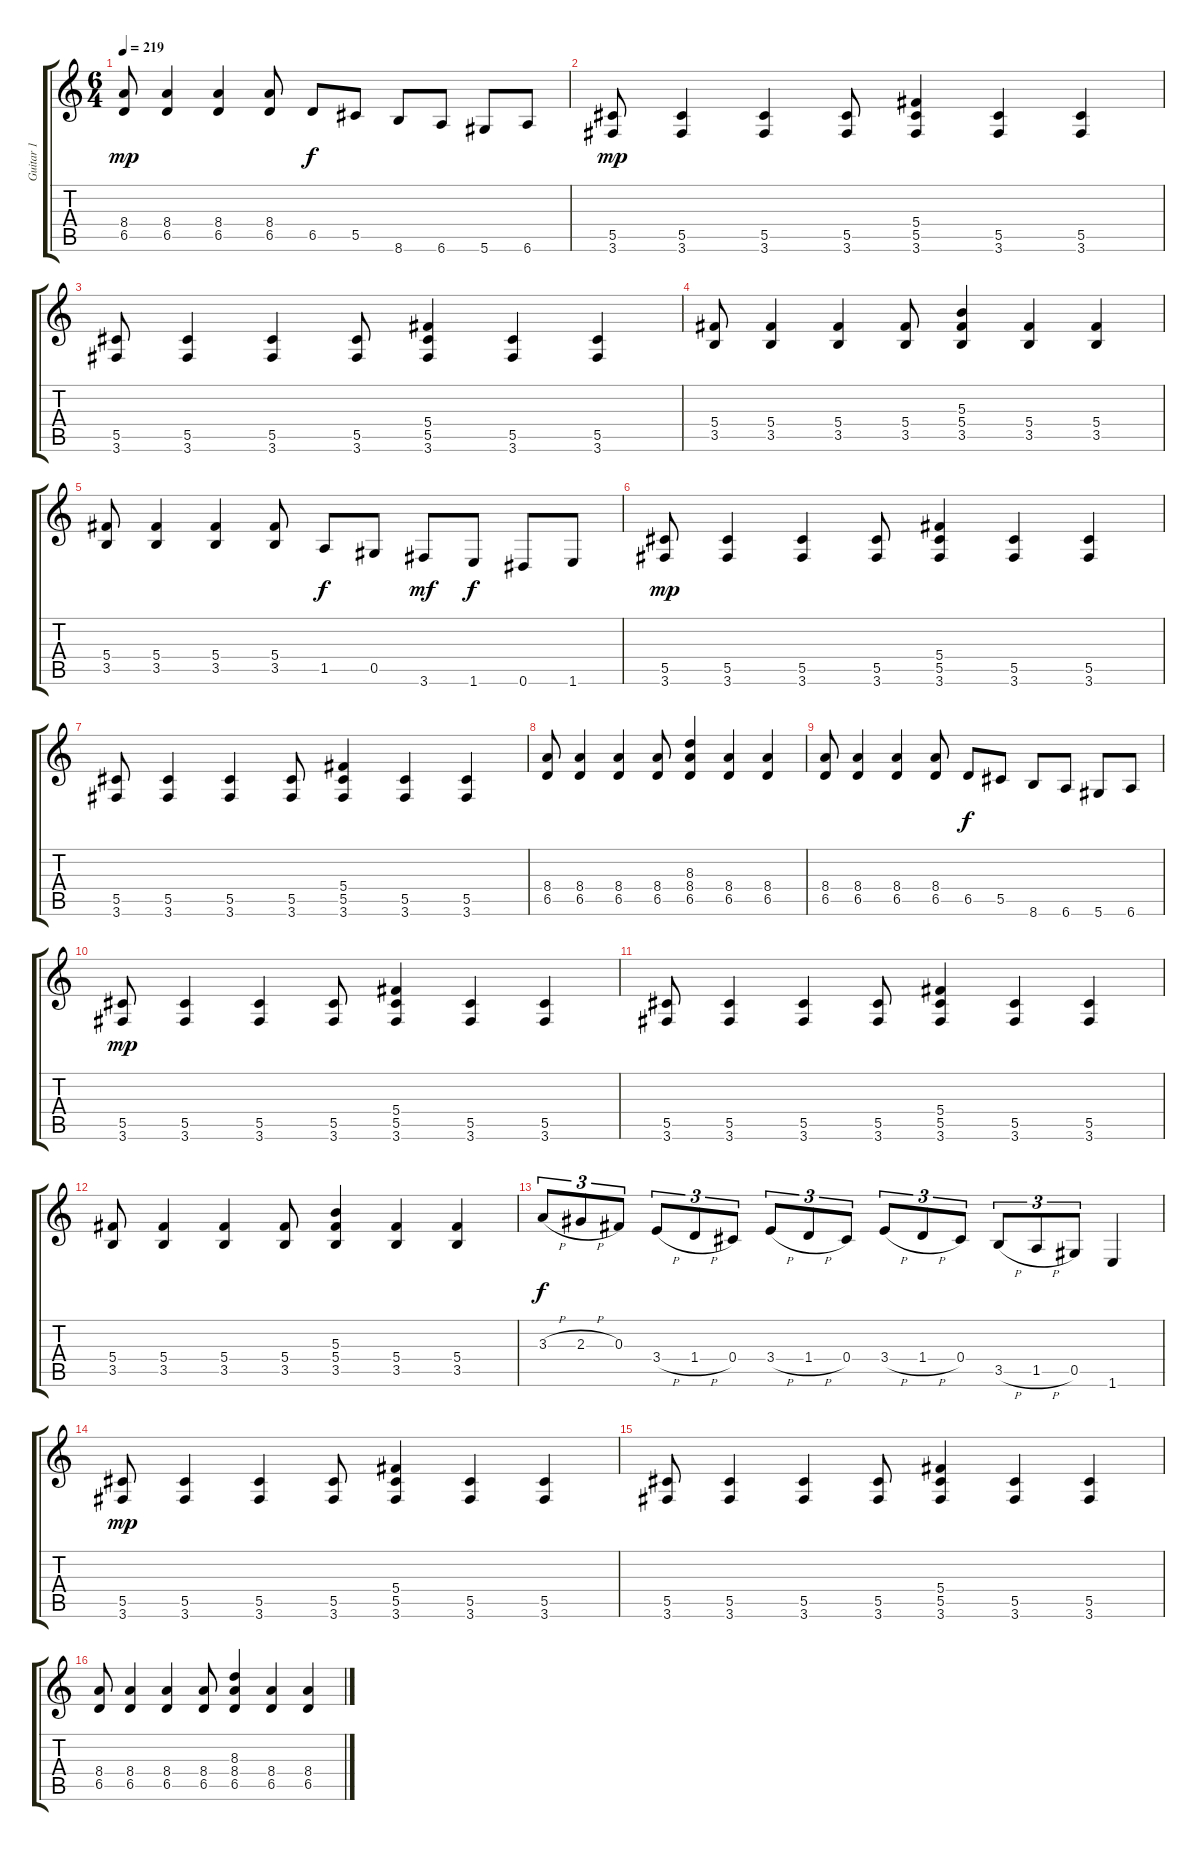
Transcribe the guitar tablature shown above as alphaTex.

\track ("Guitar 1" "Guitar 1") {instrument distortionguitar}
\staff {score tabs}
\tuning (Eb4 Bb3 Gb3 Db3 Ab2 Eb2) {hide}
\ts (6 4)
\tempo 219
\clef g2
\ks c
(8.4 6.5).8{dy mp} (8.4 6.5).4 (8.4 6.5).4 (8.4 6.5).8 6.5.8{dy f} 5.5.8 8.6.8 6.6.8 5.6.8 6.6.8 |
(5.5 3.6).8{dy mp} (5.5 3.6).4 (5.5 3.6).4 (5.5 3.6).8 (5.4 5.5 3.6).4 (5.5 3.6).4 (5.5 3.6).4 |
(5.5 3.6).8 (5.5 3.6).4 (5.5 3.6).4 (5.5 3.6).8 (5.4 5.5 3.6).4 (5.5 3.6).4 (5.5 3.6).4 |
(5.4 3.5).8 (5.4 3.5).4 (5.4 3.5).4 (5.4 3.5).8 (5.3 5.4 3.5).4 (5.4 3.5).4 (5.4 3.5).4 |
(5.4 3.5).8 (5.4 3.5).4 (5.4 3.5).4 (5.4 3.5).8 1.5.8{dy f} 0.5.8 3.6.8{dy mf} 1.6.8{dy f} 0.6.8 1.6.8 |
(5.5 3.6).8{dy mp} (5.5 3.6).4 (5.5 3.6).4 (5.5 3.6).8 (5.4 5.5 3.6).4 (5.5 3.6).4 (5.5 3.6).4 |
(5.5 3.6).8 (5.5 3.6).4 (5.5 3.6).4 (5.5 3.6).8 (5.4 5.5 3.6).4 (5.5 3.6).4 (5.5 3.6).4 |
(8.4 6.5).8 (8.4 6.5).4 (8.4 6.5).4 (8.4 6.5).8 (8.3 8.4 6.5).4 (8.4 6.5).4 (8.4 6.5).4 |
(8.4 6.5).8 (8.4 6.5).4 (8.4 6.5).4 (8.4 6.5).8 6.5.8{dy f} 5.5.8 8.6.8 6.6.8 5.6.8 6.6.8 |
(5.5 3.6).8{dy mp} (5.5 3.6).4 (5.5 3.6).4 (5.5 3.6).8 (5.4 5.5 3.6).4 (5.5 3.6).4 (5.5 3.6).4 |
(5.5 3.6).8 (5.5 3.6).4 (5.5 3.6).4 (5.5 3.6).8 (5.4 5.5 3.6).4 (5.5 3.6).4 (5.5 3.6).4 |
(5.4 3.5).8 (5.4 3.5).4 (5.4 3.5).4 (5.4 3.5).8 (5.3 5.4 3.5).4 (5.4 3.5).4 (5.4 3.5).4 |
3.3{h}.8{tu (3 2) dy f} 2.3{h}.8{tu (3 2)} 0.3.8{tu (3 2)} 3.4{h}.8{tu (3 2)} 1.4{h}.8{tu (3 2)} 0.4.8{tu (3 2)} 3.4{h}.8{tu (3 2)} 1.4{h}.8{tu (3 2)} 0.4.8{tu (3 2)} 3.4{h}.8{tu (3 2)} 1.4{h}.8{tu (3 2)} 0.4.8{tu (3 2)} 3.5{h}.8{tu (3 2)} 1.5{h}.8{tu (3 2)} 0.5.8{tu (3 2)} 1.6.4 |
(5.5 3.6).8{dy mp} (5.5 3.6).4 (5.5 3.6).4 (5.5 3.6).8 (5.4 5.5 3.6).4 (5.5 3.6).4 (5.5 3.6).4 |
(5.5 3.6).8 (5.5 3.6).4 (5.5 3.6).4 (5.5 3.6).8 (5.4 5.5 3.6).4 (5.5 3.6).4 (5.5 3.6).4 |
(8.4 6.5).8 (8.4 6.5).4 (8.4 6.5).4 (8.4 6.5).8 (8.3 8.4 6.5).4 (8.4 6.5).4 (8.4 6.5).4
